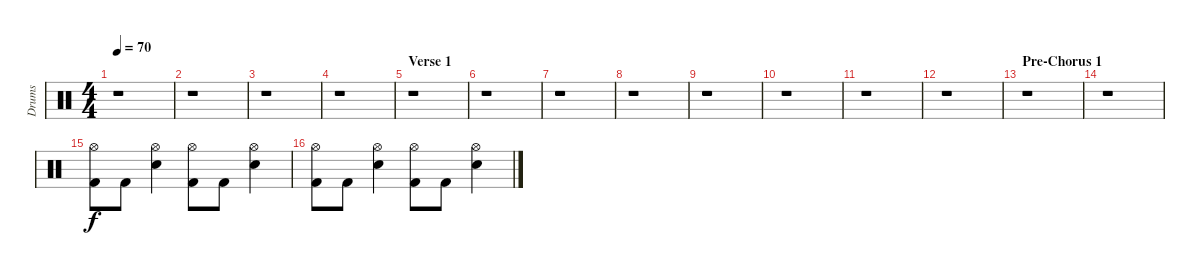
\track ("Drums" "Drums") {instrument percussion}
\staff {score}
\articulation defaults
\ts (4 4)
\tempo 70
\clef neutral
\ks c
r.1{dy f} |
r.1 |
r.1 |
r.1 |
\section ("" "Verse 1")
r.1 |
r.1 |
r.1 |
r.1 |
r.1 |
r.1 |
r.1 |
r.1 |
\section ("" "Pre-Chorus 1")
r.1 |
r.1 |
("Hi-Hat (open)" "Kick (hit) 2").8 "Kick (hit) 2".8 ("Hi-Hat (open)" "Electric Snare (hit)").4 ("Hi-Hat (open)" "Kick (hit) 2").8 "Kick (hit) 2".8 ("Hi-Hat (open)" "Electric Snare (hit)").4 |
("Hi-Hat (open)" "Kick (hit) 2").8 "Kick (hit) 2".8 ("Hi-Hat (open)" "Electric Snare (hit)").4 ("Hi-Hat (open)" "Kick (hit) 2").8 "Kick (hit) 2".8 ("Hi-Hat (open)" "Electric Snare (hit)").4
